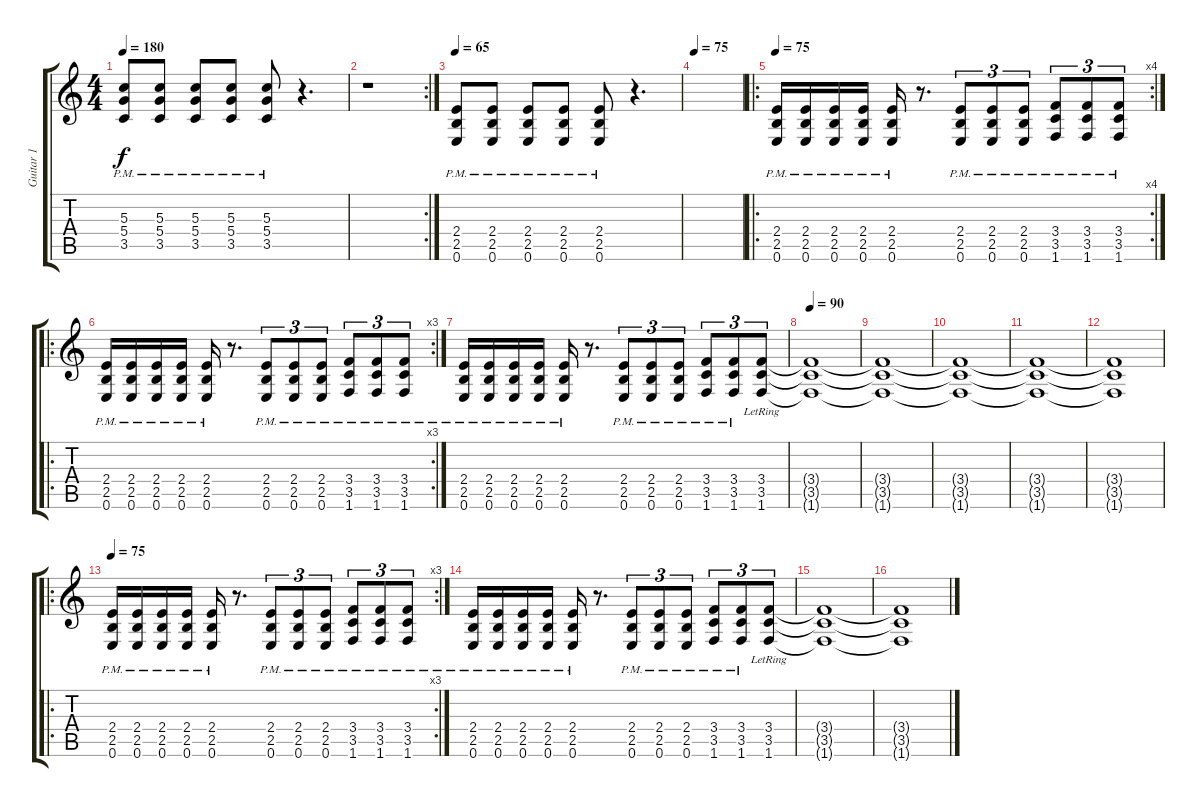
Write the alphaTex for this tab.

\track ("Guitar 1" "Guitar 1") {instrument acousticguitarnylon}
\staff {score tabs}
\tuning (E4 B3 G3 D3 A2 E2) {hide}
\ts (4 4)
\tempo 180
\clef g2
\ks c
(5.3 5.4{pm} 3.5{pm}).8{dy f} (5.3 5.4{pm} 3.5{pm}).8 (5.3 5.4{pm} 3.5{pm}).8 (5.3 5.4{pm} 3.5{pm}).8 (5.3 5.4{pm} 3.5{pm}).8 r.4{d} |
\rc 2
r.1 |
\tempo 65
(2.4{pm} 2.5{pm} 0.6{pm}).8{instrument distortionguitar} (2.4{pm} 2.5{pm} 0.6{pm}).8 (2.4{pm} 2.5{pm} 0.6{pm}).8 (2.4{pm} 2.5{pm} 0.6{pm}).8 (2.4{pm} 2.5{pm} 0.6{pm}).8 r.4{d} |
\tempo 75
|
\ro
\rc 4
\tempo 75
(2.4{pm} 2.5{pm} 0.6{pm}).16 (2.4{pm} 2.5{pm} 0.6{pm}).16 (2.4{pm} 2.5{pm} 0.6{pm}).16 (2.4{pm} 2.5{pm} 0.6{pm}).16 (2.4{pm} 2.5{pm} 0.6{pm}).16 r.8{d} (2.4{pm} 2.5{pm} 0.6{pm}).8{tu (3 2)} (2.4{pm} 2.5{pm} 0.6{pm}).8{tu (3 2)} (2.4{pm} 2.5{pm} 0.6{pm}).8{tu (3 2)} (3.4{pm} 3.5{pm} 1.6{pm}).8{tu (3 2)} (3.4{pm} 3.5{pm} 1.6{pm}).8{tu (3 2)} (3.4{pm} 3.5{pm} 1.6{pm}).8{tu (3 2)} |
\ro
\rc 3
(2.4{pm} 2.5{pm} 0.6{pm}).16 (2.4{pm} 2.5{pm} 0.6{pm}).16 (2.4{pm} 2.5{pm} 0.6{pm}).16 (2.4{pm} 2.5{pm} 0.6{pm}).16 (2.4{pm} 2.5{pm} 0.6{pm}).16 r.8{d} (2.4{pm} 2.5{pm} 0.6{pm}).8{tu (3 2)} (2.4{pm} 2.5{pm} 0.6{pm}).8{tu (3 2)} (2.4{pm} 2.5{pm} 0.6{pm}).8{tu (3 2)} (3.4{pm} 3.5{pm} 1.6{pm}).8{tu (3 2)} (3.4{pm} 3.5{pm} 1.6{pm}).8{tu (3 2)} (3.4{pm} 3.5{pm} 1.6{pm}).8{tu (3 2)} |
(2.4{pm} 2.5{pm} 0.6{pm}).16 (2.4{pm} 2.5{pm} 0.6{pm}).16 (2.4{pm} 2.5{pm} 0.6{pm}).16 (2.4{pm} 2.5{pm} 0.6{pm}).16 (2.4{pm} 2.5{pm} 0.6{pm}).16 r.8{d} (2.4{pm} 2.5{pm} 0.6{pm}).8{tu (3 2)} (2.4{pm} 2.5{pm} 0.6{pm}).8{tu (3 2)} (2.4{pm} 2.5{pm} 0.6{pm}).8{tu (3 2)} (3.4{pm} 3.5{pm} 1.6{pm}).8{tu (3 2)} (3.4{pm} 3.5{pm} 1.6{pm}).8{tu (3 2)} (3.4{lr} 3.5{lr} 1.6{lr}).8{tu (3 2) volume 3} |
\tempo 90
(3.4{t} 3.5{t} 1.6{t}).1 |
(3.4{t} 3.5{t} 1.6{t}).1 |
(3.4{t} 3.5{t} 1.6{t}).1 |
(3.4{t} 3.5{t} 1.6{t}).1 |
(3.4{t} 3.5{t} 1.6{t}).1 |
\ro
\rc 3
\tempo 75
(2.4{pm} 2.5{pm} 0.6{pm}).16 (2.4{pm} 2.5{pm} 0.6{pm}).16 (2.4{pm} 2.5{pm} 0.6{pm}).16 (2.4{pm} 2.5{pm} 0.6{pm}).16 (2.4{pm} 2.5{pm} 0.6{pm}).16 r.8{d} (2.4{pm} 2.5{pm} 0.6{pm}).8{tu (3 2)} (2.4{pm} 2.5{pm} 0.6{pm}).8{tu (3 2)} (2.4{pm} 2.5{pm} 0.6{pm}).8{tu (3 2)} (3.4{pm} 3.5{pm} 1.6{pm}).8{tu (3 2)} (3.4{pm} 3.5{pm} 1.6{pm}).8{tu (3 2)} (3.4{pm} 3.5{pm} 1.6{pm}).8{tu (3 2)} |
(2.4{pm} 2.5{pm} 0.6{pm}).16 (2.4{pm} 2.5{pm} 0.6{pm}).16 (2.4{pm} 2.5{pm} 0.6{pm}).16 (2.4{pm} 2.5{pm} 0.6{pm}).16 (2.4{pm} 2.5{pm} 0.6{pm}).16 r.8{d} (2.4{pm} 2.5{pm} 0.6{pm}).8{tu (3 2)} (2.4{pm} 2.5{pm} 0.6{pm}).8{tu (3 2)} (2.4{pm} 2.5{pm} 0.6{pm}).8{tu (3 2)} (3.4{pm} 3.5{pm} 1.6{pm}).8{tu (3 2)} (3.4{pm} 3.5{pm} 1.6{pm}).8{tu (3 2)} (3.4{lr} 3.5{lr} 1.6{lr}).8{tu (3 2)} |
(3.4{t} 3.5{t} 1.6{t}).1 |
(3.4{t} 3.5{t} 1.6{t}).1
